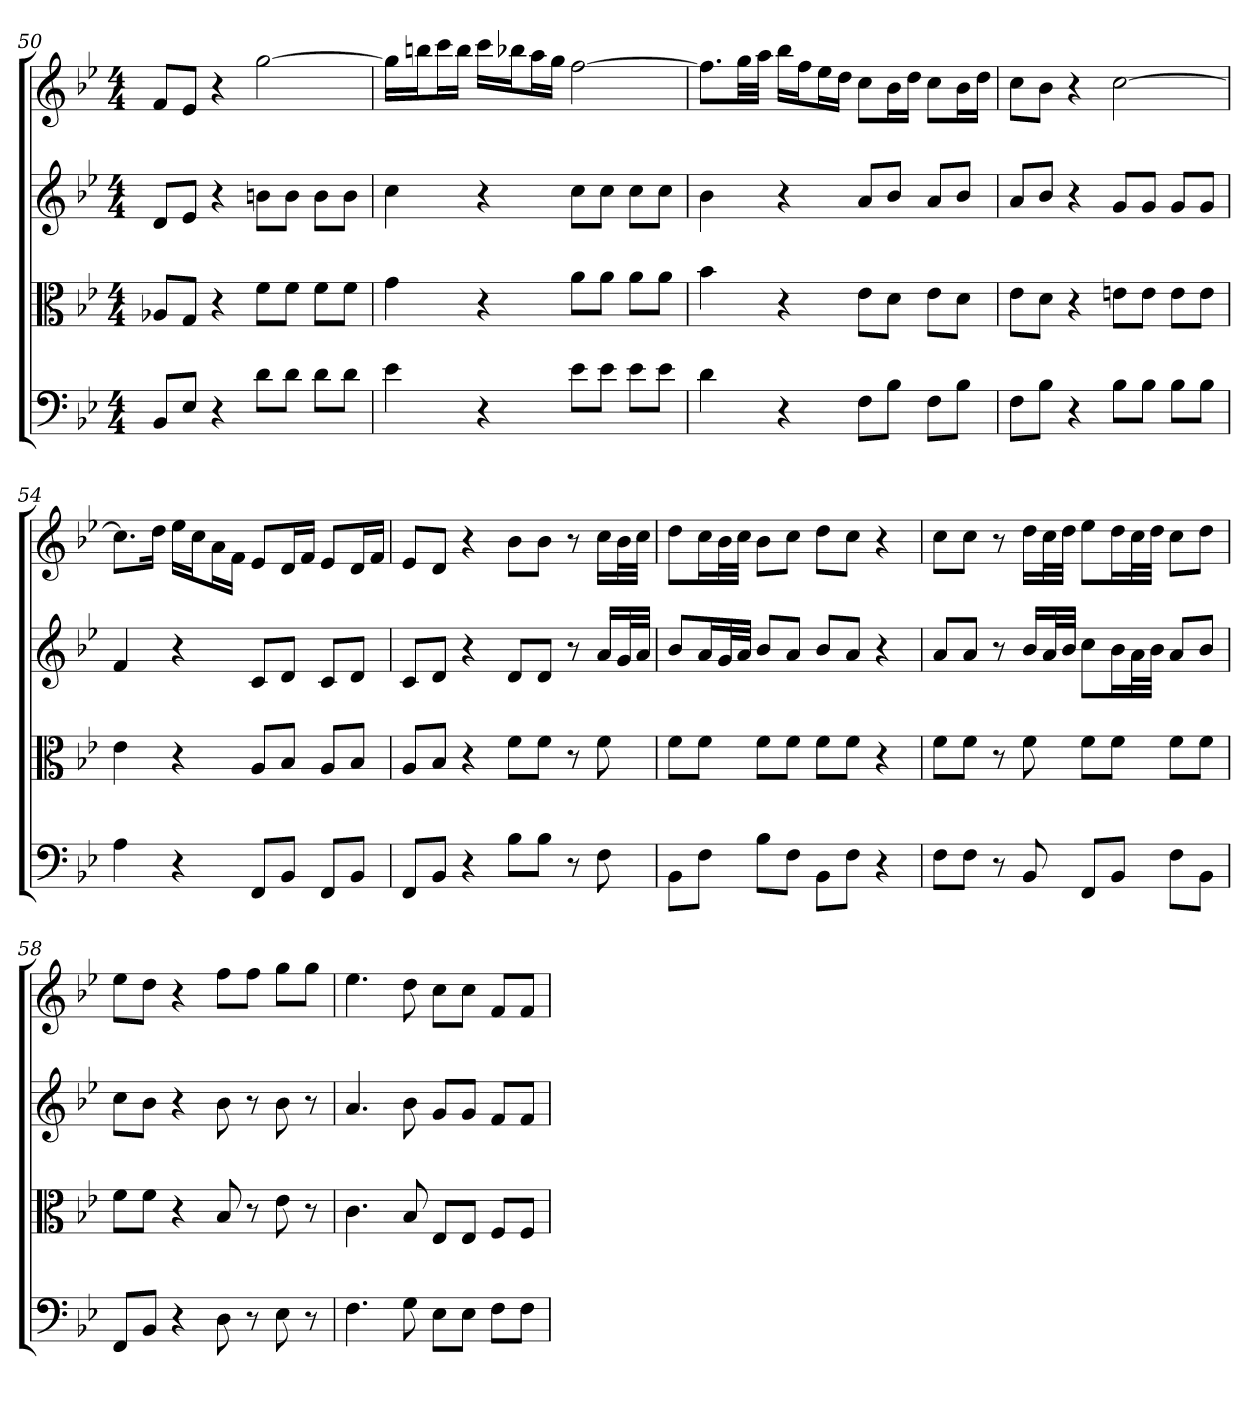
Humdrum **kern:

**kern	**kern	**kern	**kern
*part4	*part3	*part2	*part1
*staff4	*staff3	*staff2	*staff1
*clefF4	*clefC3	*	*
*k[b-e-]	*k[b-e-]	*k[b-e-]	*k[b-e-]
*B-:	*B-:	*B-:	*B-:
*M4/4	*M4/4	*M4/4	*M4/4
=50	=50	=50	=50
8BB-/L	8A-X/L	8dL	8fL
8E-/J	8G/J	8e-J	8e-J
4r	4r	4r	4r
8d\L	8f\L	8bnL	[2gg
8d\J	8f\J	8bJ	.
8d\L	8f\L	8bL	.
8d\J	8f\J	8bJ	.
=51	=51	=51	=51
4e-	4g	4cc	16ggLL]
.	.	.	16bbnJ
.	.	.	16cccL
.	.	.	16bbJJ
4r	4r	4r	16cccLL
.	.	.	16bb-XJ
.	.	.	16aaL
.	.	.	16ggJJ
8e-\L	8a\L	8ccL	[2ff
8e-\J	8a\J	8ccJ	.
8e-\L	8a\L	8ccL	.
8e-\J	8a\J	8ccJ	.
=52	=52	=52	=52
4d	4b-	4b-	8.ffL]
.	.	.	32ggLL
.	.	.	32aaJJJ
4r	4r	4r	16bb-LL
.	.	.	16ffJ
.	.	.	16ee-L
.	.	.	16ddJJ
8F\L	8e-\L	8aL	8ccL
8B-\J	8d\J	8b-J	16b-L
.	.	.	16ddJJ
8F\L	8e-\L	8aL	8ccL
8B-\J	8d\J	8b-J	16b-L
.	.	.	16ddJJ
=53	=53	=53	=53
8F\L	8e-\L	8aL	8ccL
8B-\J	8d\J	8b-J	8b-J
4r	4r	4r	4r
8B-\L	8en\L	8gL	[2cc
8B-\J	8e\J	8gJ	.
8B-\L	8e\L	8gL	.
8B-\J	8e\J	8gJ	.
=54	=54	=54	=54
4A	4e-	4f	8.ccL]
.	.	.	16ddJk
4r	4r	4r	16ee-LL
.	.	.	16ccJ
.	.	.	16aL
.	.	.	16fJJ
8FF/L	8A/L	8cL	8e-L
8BB-/J	8B-/J	8dJ	16dL
.	.	.	16fJJ
8FF/L	8A/L	8cL	8e-L
8BB-/J	8B-/J	8dJ	16dL
.	.	.	16fJJ
=55	=55	=55	=55
8FF/L	8A/L	8cL	8e-L
8BB-/J	8B-/J	8dJ	8dJ
4r	4r	4r	4r
8B-\L	8f\L	8dL	8b-L
8B-\J	8f\J	8dJ	8b-J
8r	8r	8r	8r
8F	8f	16aLL	16ccLL
.	.	32gL	32b-L
.	.	32aJJJ	32ccJJJ
=56	=56	=56	=56
8BB-\L	8f\L	8b-L	8ddL
8F\J	8f\J	16aL	16ccL
.	.	32gL	32b-L
.	.	32aJJJ	32ccJJJ
8B-\L	8f\L	8b-L	8b-L
8F\J	8f\J	8aJ	8ccJ
8BB-\L	8f\L	8b-L	8ddL
8F\J	8f\J	8aJ	8ccJ
4r	4r	4r	4r
=57	=57	=57	=57
8F\L	8f\L	8aL	8ccL
8F\J	8f\J	8aJ	8ccJ
8r	8r	8r	8r
8BB-	8f	16b-LL	16ddLL
.	.	32aL	32ccL
.	.	32b-JJJ	32ddJJJ
8FF/L	8f\L	8ccL	8ee-L
8BB-/J	8f\J	16b-L	16ddL
.	.	32aL	32ccL
.	.	32b-JJJ	32ddJJJ
8F\L	8f\L	8aL	8ccL
8BB-\J	8f\J	8b-J	8ddJ
=58	=58	=58	=58
8FF/L	8f\L	8ccL	8ee-L
8BB-/J	8f\J	8b-J	8ddJ
4r	4r	4r	4r
8D	8B-	8b-	8ffL
8r	8r	8r	8ffJ
8E-	8e-	8b-	8ggL
8r	8r	8r	8ggJ
=59	=59	=59	=59
4.F	4.c	4.a	4.ee-
8G	8B-	8b-	8dd
8E-\L	8E-/L	8gL	8ccL
8E-\J	8E-/J	8gJ	8ccJ
8F\L	8F/L	8fL	8fL
8F\J	8F/J	8fJ	8fJ
=	=	=	=
*-	*-	*-	*-
